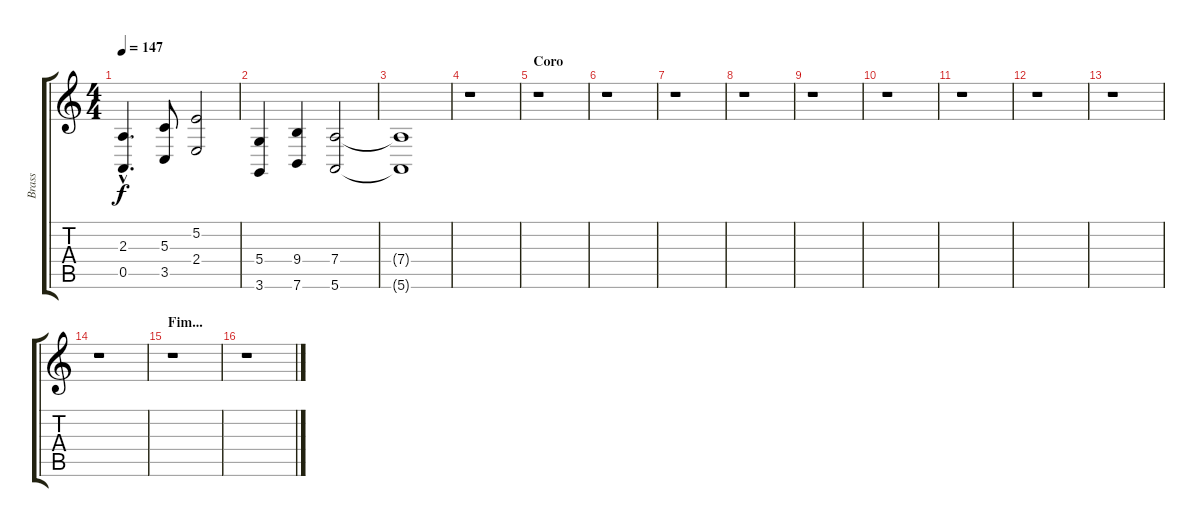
\track ("Brass" "Brass") {instrument brasssection}
\staff {score tabs}
\tuning (E4 B3 G3 D3 A2 E2) {hide}
\ts (4 4)
\tempo 147
\clef g2
\ks c
(2.3{hac} 0.5{hac}).4{d dy f} (5.3 3.5).8 (5.2 2.4).2 |
(5.4 3.6).4 (9.4 7.6).4 (7.4 5.6).2 |
(7.4{t} 5.6{t}).1 |
r.1 |
\section ("" "Coro")
r.1 |
r.1 |
r.1 |
r.1 |
r.1 |
r.1 |
r.1 |
r.1 |
r.1 |
r.1 |
\section ("" "Fim...")
r.1 |
r.1
